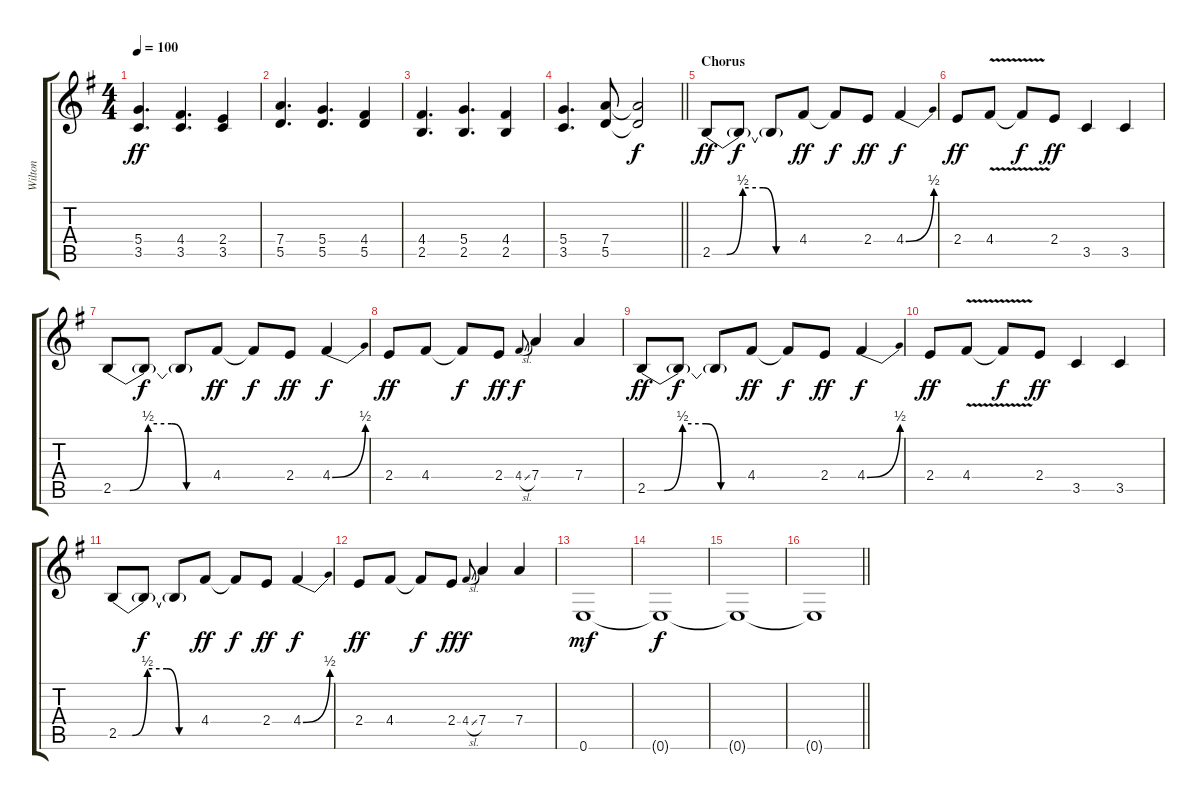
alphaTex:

\track ("Wilton" "Wilton") {instrument overdrivenguitar}
\staff {score tabs}
\tuning (E4 B3 G3 D3 A2 E2) {hide}
\ts (4 4)
\tempo 100
\clef g2
\ks g
(5.4 3.5).4{d dy ff} (4.4 3.5).4{d} (2.4 3.5).4 |
(7.4 5.5).4{d} (5.4 5.5).4{d} (4.4 5.5).4 |
(4.4 2.5).4{d} (5.4 2.5).4{d} (4.4 2.5).4 |
\barLineRight lightlight
(5.4 3.5).4{d} (7.4 5.5).8 (7.4{t} 5.5{t}).2{dy f} |
\section ("" "Chorus")
2.5{be (custom 0 0 10 0 21 2 35 2 44 0 60 0)}.8{dy ff} 2.5{t}.8{dy f} 2.5{t}.8 4.4.8{dy ff} 4.4{t}.8{dy f} 2.4.8{dy ff} 4.4{be (bend 0 0 60 2)}.4{dy f} |
2.4.8{dy ff} 4.4{v}.8 4.4{t}.8{dy f} 2.4.8{dy ff} 3.5.4 3.5.4 |
2.5{be (custom 0 0 10 0 21 2 35 2 44 0 60 0)}.8 2.5{t}.8{dy f} 2.5{t}.8 4.4.8{dy ff} 4.4{t}.8{dy f} 2.4.8{dy ff} 4.4{be (bend 0 0 60 2)}.4{dy f} |
2.4.8{dy ff} 4.4.8 4.4{t}.8{dy f} 2.4.8{dy ff} 4.4{sl}.8{gr onbeat dy f} 7.4.4 7.4.4 |
2.5{be (custom 0 0 10 0 21 2 35 2 44 0 60 0)}.8{dy ff} 2.5{t}.8{dy f} 2.5{t}.8 4.4.8{dy ff} 4.4{t}.8{dy f} 2.4.8{dy ff} 4.4{be (bend 0 0 60 2)}.4{dy f} |
2.4.8{dy ff} 4.4{v}.8 4.4{t}.8{dy f} 2.4.8{dy ff} 3.5.4 3.5.4 |
2.5{be (custom 0 0 10 0 21 2 35 2 44 0 60 0)}.8 2.5{t}.8{dy f} 2.5{t}.8 4.4.8{dy ff} 4.4{t}.8{dy f} 2.4.8{dy ff} 4.4{be (bend 0 0 60 2)}.4{dy f} |
2.4.8{dy ff} 4.4.8 4.4{t}.8{dy f} 2.4.8{dy ff} 4.4{sl}.8{gr onbeat dy f} 7.4.4 7.4.4 |
0.6.1{dy mf} |
0.6{t}.1{dy f} |
0.6{t}.1 |
\barLineRight lightlight
0.6{t}.1
